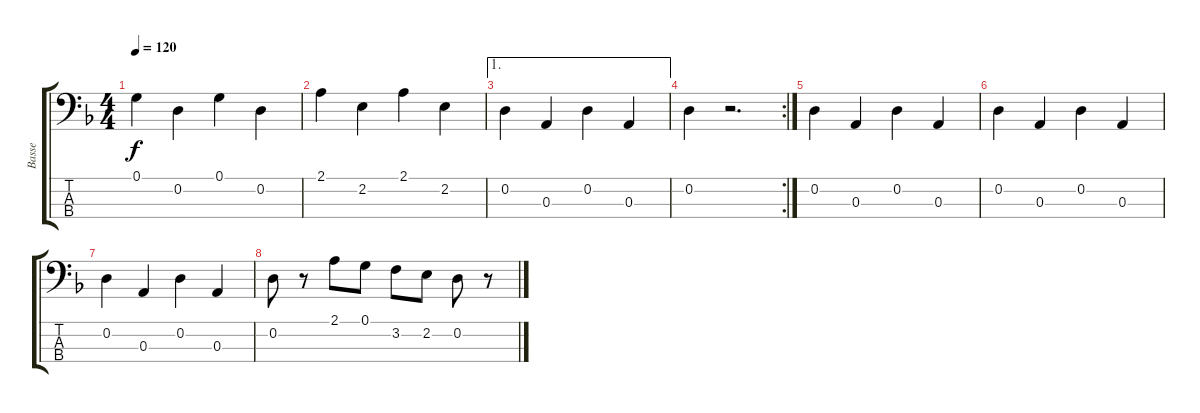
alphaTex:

\track ("Basse" "Basse") {instrument electricbassfinger}
\staff {score tabs}
\tuning (G2 D2 A1 E1) {hide}
\ts (4 4)
\tempo 120
\clef f4
\ks f
0.1.4{dy f} 0.2.4 0.1.4 0.2.4 |
2.1.4 2.2.4 2.1.4 2.2.4 |
\ae 1
0.2.4 0.3.4 0.2.4 0.3.4 |
\rc 2
0.2.4 r.2{d} |
0.2.4 0.3.4 0.2.4 0.3.4 |
0.2.4 0.3.4 0.2.4 0.3.4 |
0.2.4 0.3.4 0.2.4 0.3.4 |
0.2.8 r.8 2.1.8 0.1.8 3.2.8 2.2.8 0.2.8 r.8
